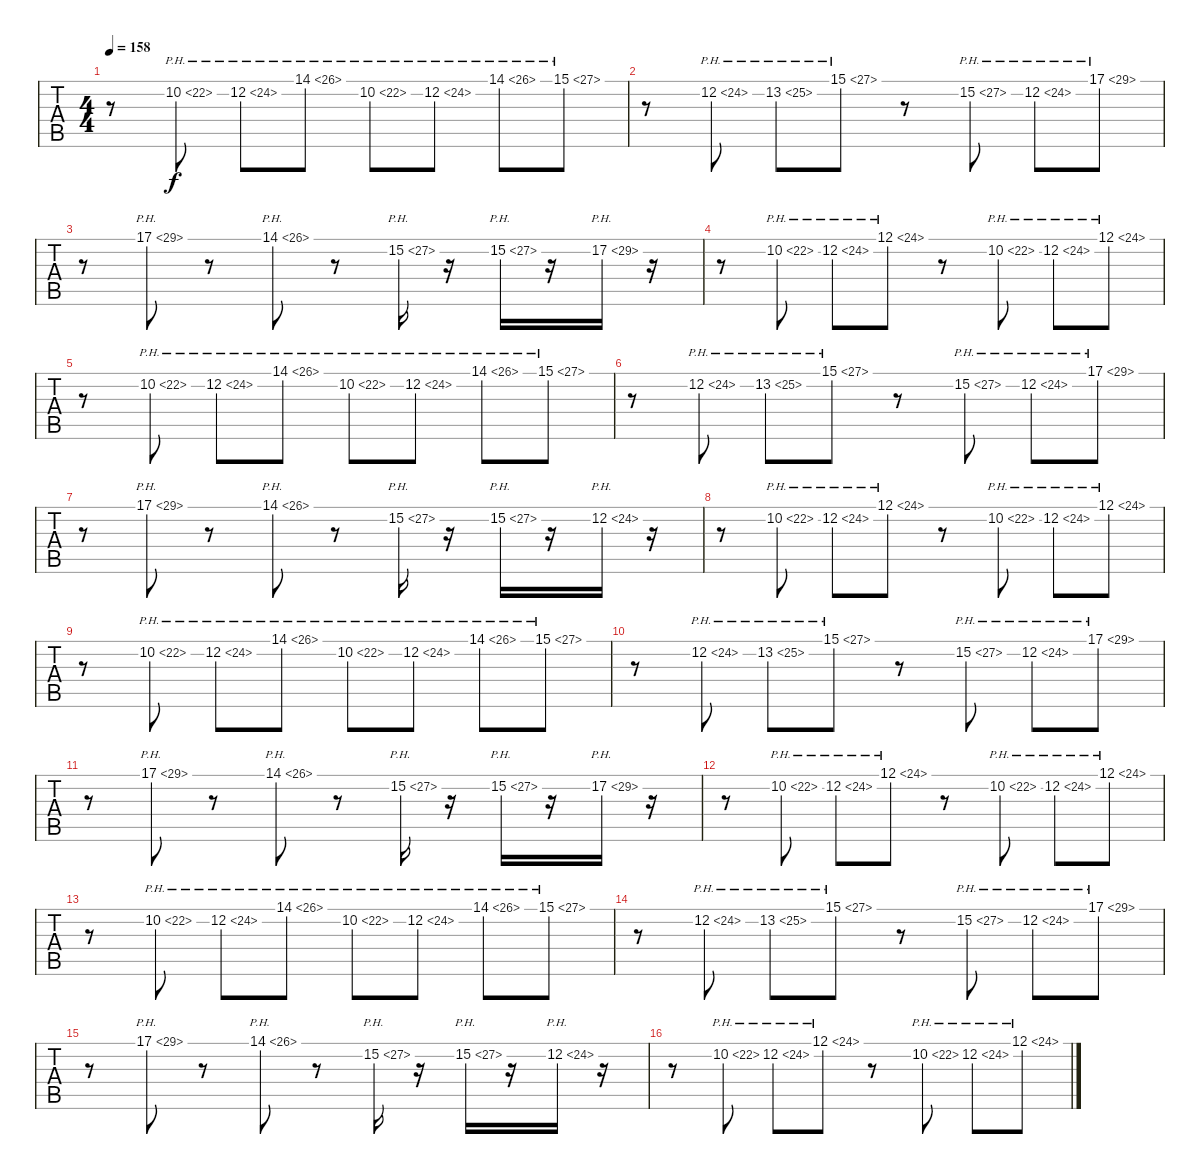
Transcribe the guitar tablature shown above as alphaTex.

\track ("  " "  ") {instrument pad1newage}
\staff {tabs}
\tuning (D4 A3 F3 C3 G2 D2) {hide}
\ts (4 4)
\tempo 158
\clef g2
\ks c
r.8{dy f} 10.2{ph 12}.8 12.2{ph 12}.8 14.1{ph 12}.8 10.2{ph 12}.8 12.2{ph 12}.8 14.1{ph 12}.8 15.1{ph 12}.8 |
r.8 12.2{ph 12}.8 13.2{ph 12}.8 15.1{ph 12}.8 r.8 15.2{ph 12}.8 12.2{ph 12}.8 17.1{ph 12}.8 |
r.8 17.1{ph 12}.8 r.8 14.1{ph 12}.8 r.8 15.2{ph 12}.16 r.16 15.2{ph 12}.16 r.16 17.2{ph 12}.16 r.16 |
r.8 10.2{ph 12}.8 12.2{ph 12}.8 12.1{ph 12}.8 r.8 10.2{ph 12}.8 12.2{ph 12}.8 12.1{ph 12}.8 |
r.8 10.2{ph 12}.8 12.2{ph 12}.8 14.1{ph 12}.8 10.2{ph 12}.8 12.2{ph 12}.8 14.1{ph 12}.8 15.1{ph 12}.8 |
r.8 12.2{ph 12}.8 13.2{ph 12}.8 15.1{ph 12}.8 r.8 15.2{ph 12}.8 12.2{ph 12}.8 17.1{ph 12}.8 |
r.8 17.1{ph 12}.8 r.8 14.1{ph 12}.8 r.8 15.2{ph 12}.16 r.16 15.2{ph 12}.16 r.16 12.2{ph 12}.16 r.16 |
r.8 10.2{ph 12}.8 12.2{ph 12}.8 12.1{ph 12}.8 r.8 10.2{ph 12}.8 12.2{ph 12}.8 12.1{ph 12}.8 |
r.8 10.2{ph 12}.8 12.2{ph 12}.8 14.1{ph 12}.8 10.2{ph 12}.8 12.2{ph 12}.8 14.1{ph 12}.8 15.1{ph 12}.8 |
r.8 12.2{ph 12}.8 13.2{ph 12}.8 15.1{ph 12}.8 r.8 15.2{ph 12}.8 12.2{ph 12}.8 17.1{ph 12}.8 |
r.8 17.1{ph 12}.8 r.8 14.1{ph 12}.8 r.8 15.2{ph 12}.16 r.16 15.2{ph 12}.16 r.16 17.2{ph 12}.16 r.16 |
r.8 10.2{ph 12}.8 12.2{ph 12}.8 12.1{ph 12}.8 r.8 10.2{ph 12}.8 12.2{ph 12}.8 12.1{ph 12}.8 |
r.8 10.2{ph 12}.8 12.2{ph 12}.8 14.1{ph 12}.8 10.2{ph 12}.8 12.2{ph 12}.8 14.1{ph 12}.8 15.1{ph 12}.8 |
r.8 12.2{ph 12}.8 13.2{ph 12}.8 15.1{ph 12}.8 r.8 15.2{ph 12}.8 12.2{ph 12}.8 17.1{ph 12}.8 |
r.8 17.1{ph 12}.8 r.8 14.1{ph 12}.8 r.8 15.2{ph 12}.16 r.16 15.2{ph 12}.16 r.16 12.2{ph 12}.16 r.16 |
r.8 10.2{ph 12}.8 12.2{ph 12}.8 12.1{ph 12}.8 r.8 10.2{ph 12}.8 12.2{ph 12}.8 12.1{ph 12}.8
